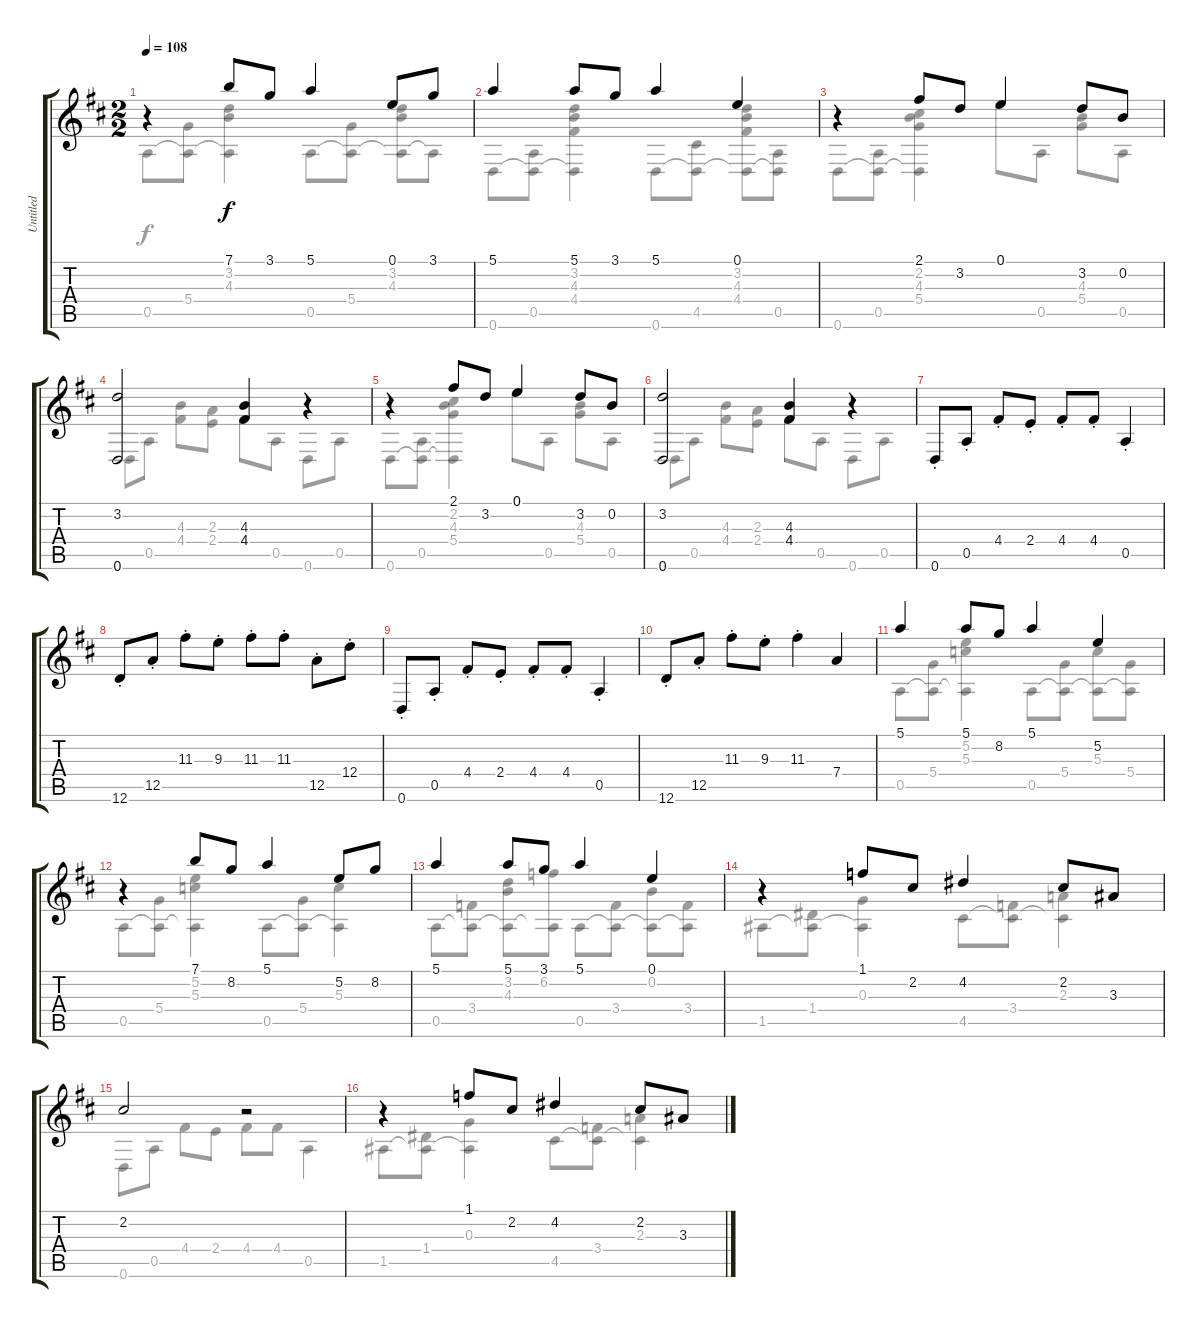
\track ("Untitled" "Untitled") {instrument acousticguitarnylon}
\staff {score tabs}
\tuning (E4 B3 G3 D3 A2 D2) {hide}
\voice
\ts (2 2)
\tempo 108
\clef g2
\ks d
r.4{dy f} 7.1.8 3.1.8 5.1.4 0.1.8 3.1.8 |
5.1.4 5.1.8 3.1.8 5.1.4 0.1.4 |
r.4 2.1.8 3.2.8 0.1.4 3.2.8 0.2.8 |
(3.2 0.6).2 (4.3 4.4).4 r.4 |
r.4 2.1.8 3.2.8 0.1.4 3.2.8 0.2.8 |
(3.2 0.6).2 (4.3 4.4).4 r.4 |
0.6{st}.8 0.5{st}.8 4.4{st}.8 2.4{st}.8 4.4{st}.8 4.4{st}.8 0.5{st}.4 |
12.6{st}.8 12.5{st}.8 11.3{st}.8 9.3{st}.8 11.3{st}.8 11.3{st}.8 12.5{st}.8 12.4{st}.8 |
0.6{st}.8 0.5{st}.8 4.4{st}.8 2.4{st}.8 4.4{st}.8 4.4{st}.8 0.5{st}.4 |
12.6{st}.8 12.5{st}.8 11.3{st}.8 9.3{st}.8 11.3{st}.4 7.4.4 |
5.1.4 5.1.8 8.2.8 5.1.4 5.2.4 |
r.4 7.1.8 8.2.8 5.1.4 5.2.8 8.2.8 |
5.1.4 5.1.8 3.1.8 5.1.4 0.1.4 |
r.4 1.1.8 2.2.8 4.2.4 2.2.8 3.3.8 |
2.2.2 r.2 |
r.4 1.1.8 2.2.8 4.2.4 2.2.8 3.3.8
\voice
\clef g2
\ottava regular
\simile none
\ks d
0.5.8{dy f} (5.4 0.5{t}).8 (3.2 4.3 0.5{t}).4 0.5.8 (5.4 0.5{t}).8 (3.2 4.3 0.5{t}).8 0.5{t}.8 |
0.6.8 (0.5 0.6{t}).8 (3.2 4.3 4.4 0.6{t}).4 0.6.8 (4.5 0.6{t}).8 (3.2 4.3 4.4 0.6{t}).8 (0.5 0.6{t}).8 |
0.6.8 (0.5 0.6{t}).8 (2.2 4.3 5.4 0.6{t}).4 0.1.8 0.5.8 (4.3 5.4).8 0.5.8 |
0.6.8 0.5.8 (4.3 4.4).8 (2.3 2.4).8 4.4.8 0.5.8 0.6.8 0.5.8 |
0.6.8 (0.5 0.6{t}).8 (2.2 4.3 5.4 0.6{t}).4 0.1.8 0.5.8 (4.3 5.4).8 0.5.8 |
0.6.8 0.5.8 (4.3 4.4).8 (2.3 2.4).8 4.4.8 0.5.8 0.6.8 0.5.8 |
|
|
|
|
0.5.8 (5.4 0.5{t}).8 (5.2 5.3 0.5{t}).4 0.5.8 (5.4 0.5{t}).8 (5.3 0.5{t}).8 (5.4 0.5{t}).8 |
0.5.8 (5.4 0.5{t}).8 (5.2 5.3 0.5{t}).4 0.5.8 (5.4 0.5{t}).8 (5.3 0.5{t}).4 |
0.5.8 (3.4 0.5{t}).8 (3.2 4.3 0.5{t}).8 (6.2 0.5{t}).8 0.5.8 (3.4 0.5{t}).8 (0.2 0.5{t}).8 (3.4 0.5{t}).8 |
1.5.8 (1.4 1.5{t}).8 (0.3 1.5{t}).4 4.5.8 (3.4 4.5{t}).8 (2.3 4.5{t}).4 |
0.6.8 0.5.8 4.4.8 2.4.8 4.4.8 4.4.8 0.5.4 |
1.5.8 (1.4 1.5{t}).8 (0.3 1.5{t}).4 4.5.8 (3.4 4.5{t}).8 (2.3 4.5{t}).4
